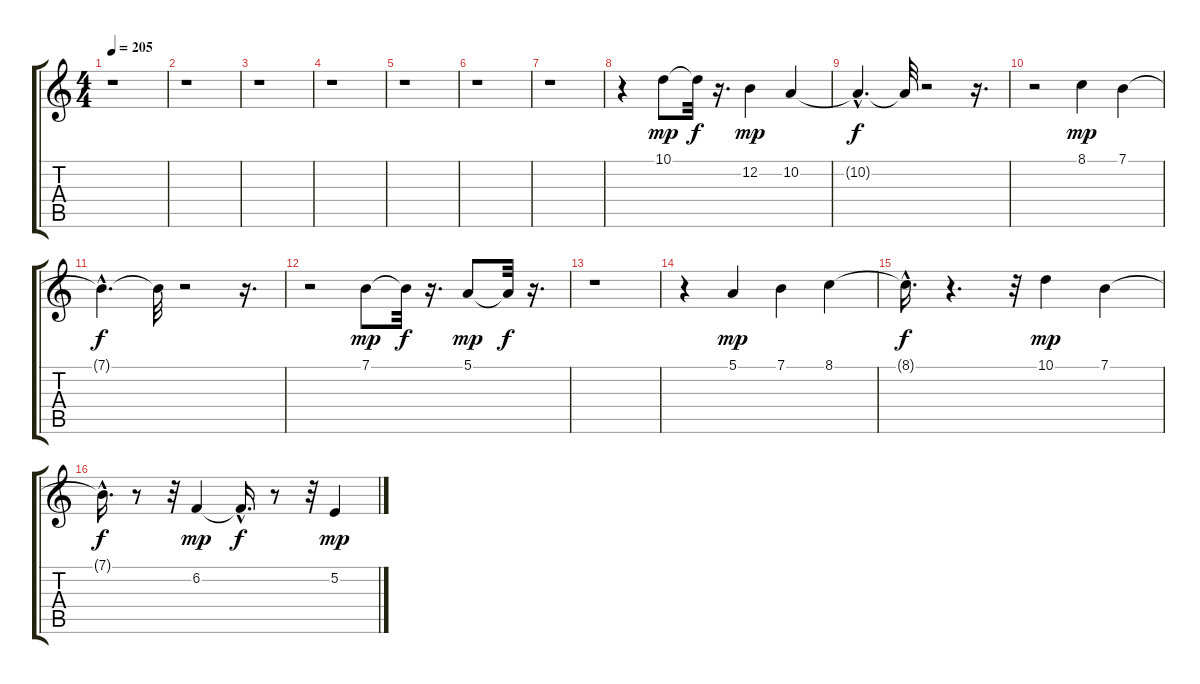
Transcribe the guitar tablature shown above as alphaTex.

\track "" {instrument vibraphone}
\staff {score tabs}
\tuning (E4 B3 G3 D3 A2 E2) {hide}
\ts (4 4)
\tempo 205
\clef g2
\ks c
r.1{dy f} |
r.1 |
r.1 |
r.1 |
r.1 |
r.1 |
r.1 |
r.4 10.1.8{dy mp} 10.1{t}.32{dy f} r.16{d} 12.2.4{dy mp} 10.2.4 |
10.2{hac t}.4{d dy f} 10.2{t}.32 r.2 r.16{d} |
r.2 8.1.4{dy mp} 7.1.4 |
7.1{hac t}.4{d dy f} 7.1{t}.32 r.2 r.16{d} |
r.2 7.1.8{dy mp} 7.1{t}.32{dy f} r.16{d} 5.1.8{dy mp} 5.1{t}.32{dy f} r.16{d} |
r.1 |
r.4 5.1.4{dy mp} 7.1.4 8.1.4 |
8.1{hac t}.16{d dy f} r.4{d} r.32 10.1.4{dy mp} 7.1.4 |
7.1{hac t}.16{d dy f} r.8 r.32 6.2.4{dy mp} 6.2{hac t}.16{d dy f} r.8 r.32 5.2.4{dy mp}
